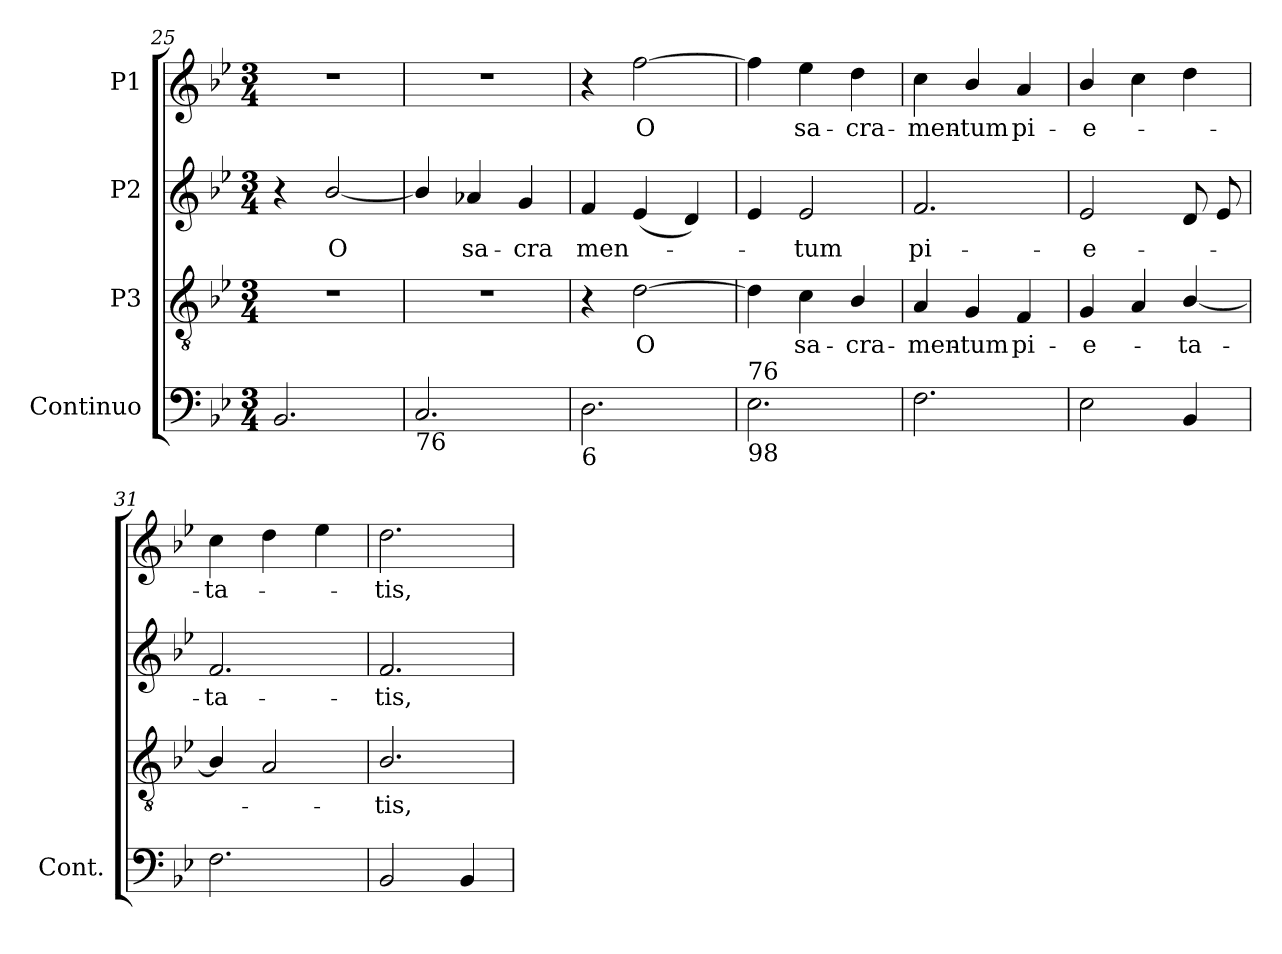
**kern	**kern	**text	**kern	**text	**kern	**text
*part4	*part3	*part3	*part2	*part2	*part1	*part1
*staff4	*staff3	*staff3	*staff2	*staff2	*staff1	*staff1
*I"Continuo	*I"P3	*	*I"P2	*	*I"P1	*
*I'Cont.	*	*	*	*	*	*
*clefF4	*clefGv2	*	*clefG2	*	*clefG2	*
*	*ITrd7c12	*	*	*	*	*
*k[b-e-]	*k[b-e-]	*	*k[b-e-]	*	*k[b-e-]	*
*B-:	*B-:	*	*B-:	*	*B-:	*
*M3/4	*M3/4	*	*M3/4	*	*M3/4	*
=25	=25	=25	=25	=25	=25	=25
!	!LO:N:vis=1	!	!	!	!LO:N:vis=1	!
2.BB-i/	2.r	.	4r	.	2.r	.
!	!	!	!	!LO:LY:b:color=#000000	!	!
.	.	.	[2b-i/	O	.	.
=26	=26	=26	=26	=26	=26	=26
!LO:TX:b:t=76	!	!	!	!	!	!
!	!LO:N:vis=1	!	!	!	!LO:N:vis=1	!
2.Ci/	2.r	.	4b-i/]	.	2.r	.
!	!	!	!	!LO:LY:b:color=#000000	!	!
.	.	.	4a-Xi/	sa-	.	.
!	!	!	!	!LO:LY:b:color=#000000	!	!
.	.	.	4gi/	-cra	.	.
=27	=27	=27	=27	=27	=27	=27
!LO:TX:b:t=6	!	!	!	!	!	!
!	!	!	!	!LO:LY:b:color=#000000	!	!
2.Di\	4r	.	4fi/	men-	4r	.
!	!	!LO:LY:b:color=#000000	!	!	!	!
!	!	!	!	!	!	!LO:LY:b:color=#000000
.	[2Di\	O	(4e-i/	.	[2ffi\	O
.	.	.	4di/)	.	.	.
!!LO:LB:g=z
=28	=28	=28	=28	=28	=28	=28
!LO:TX:b:t=98	!	!	!	!	!	!
!LO:TX:t=76	!	!	!	!	!	!
2.E-i\	4Di\]	.	4e-i/	.	4ffi\]	.
!	!	!LO:LY:b:color=#000000	!	!	!	!
!	!	!	!	!LO:LY:b:color=#000000	!	!
!	!	!	!	!	!	!LO:LY:b:color=#000000
.	4Ci\	sa-	2e-i/	-tum	4ee-i\	sa-
!	!	!LO:LY:b:color=#000000	!	!	!	!
!	!	!	!	!	!	!LO:LY:b:color=#000000
.	4BB-i/	-cra-	.	.	4ddi\	-cra-
=29	=29	=29	=29	=29	=29	=29
!	!	!LO:LY:b:color=#000000	!	!	!	!
!	!	!	!	!LO:LY:b:color=#000000	!	!
!	!	!	!	!	!	!LO:LY:b:color=#000000
2.Fi\	4AAi/	-men-	2.fi/	pi-	4cci\	-men-
!	!	!LO:LY:b:color=#000000	!	!	!	!
!	!	!	!	!	!	!LO:LY:b:color=#000000
.	4GGi/	-tum	.	.	4b-i/	-tum
!	!	!LO:LY:b:color=#000000	!	!	!	!
!	!	!	!	!	!	!LO:LY:b:color=#000000
.	4FFi/	pi-	.	.	4ai/	pi-
=30	=30	=30	=30	=30	=30	=30
!	!	!LO:LY:b:color=#000000	!	!	!	!
!	!	!	!	!LO:LY:b:color=#000000	!	!
!	!	!	!	!	!	!LO:LY:b:color=#000000
2E-i\	4GGi/	-e-	2e-i/	-e-	4b-i/	-e-
.	4AAi/	.	.	.	4cci\	.
!	!	!LO:LY:b:color=#000000	!	!	!	!
4BB-i/	[4BB-i/	-ta-	8di/	.	4ddi\	.
.	.	.	8e-i/	.	.	.
=31	=31	=31	=31	=31	=31	=31
!	!	!	!	!LO:LY:b:color=#000000	!	!
!	!	!	!	!	!	!LO:LY:b:color=#000000
2.Fi\	4BB-i/]	.	2.fi/	-ta-	4cci\	-ta-
.	2AAi/	.	.	.	4ddi\	.
.	.	.	.	.	4ee-i\	.
=32	=32	=32	=32	=32	=32	=32
!	!	!LO:LY:b:color=#000000	!	!	!	!
!	!	!	!	!LO:LY:b:color=#000000	!	!
!	!	!	!	!	!	!LO:LY:b:color=#000000
2BB-i/	2.BB-i/	-tis,	2.fi/	-tis,	2.ddi\	-tis,
4BB-i/	.	.	.	.	.	.
=	=	=	=	=	=	=
*-	*-	*-	*-	*-	*-	*-
